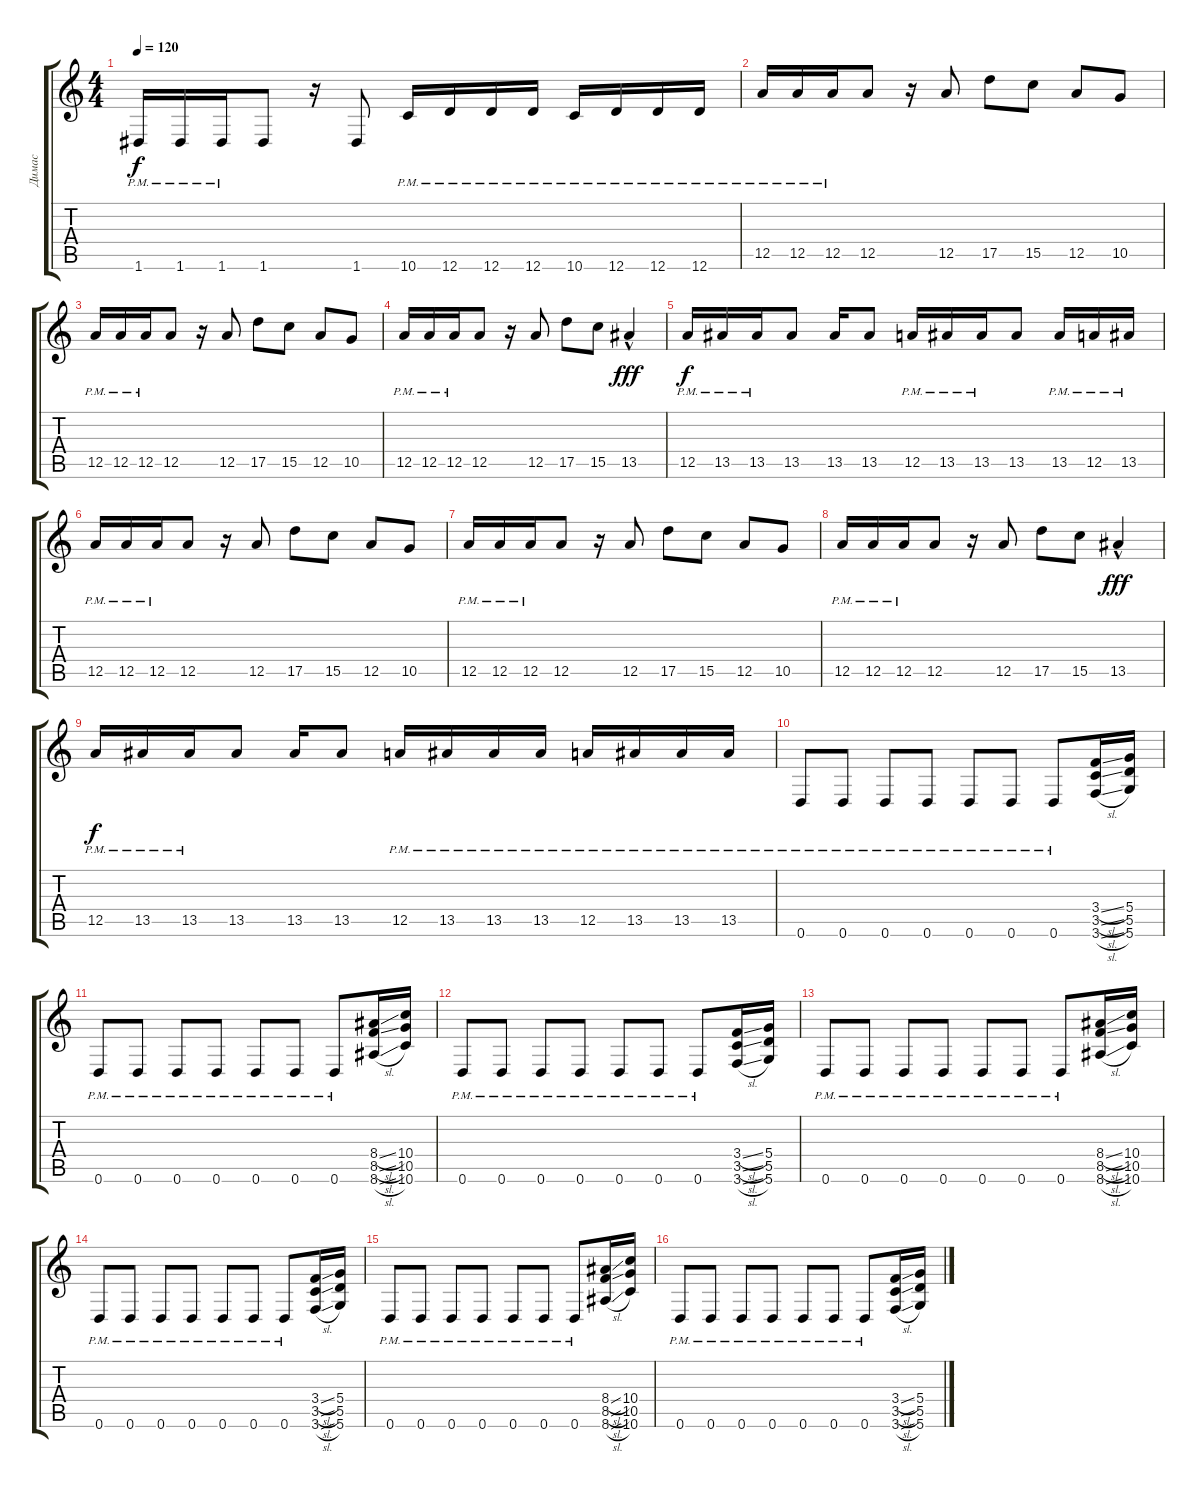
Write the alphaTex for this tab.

\track ("Димас" "Димас") {instrument distortionguitar}
\staff {score tabs}
\tuning (E4 B3 G3 D3 A2 D2) {hide}
\ts (4 4)
\tempo 120
\clef g2
\ks c
1.6{pm}.16{dy f} 1.6{pm}.16 1.6{pm}.16 1.6.8 r.16 1.6.8 10.6{pm}.16 12.6{pm}.16 12.6{pm}.16 12.6{pm}.16 10.6{pm}.16 12.6{pm}.16 12.6{pm}.16 12.6{pm}.16 |
12.5{pm}.16 12.5{pm}.16 12.5{pm}.16 12.5.8 r.16 12.5.8 17.5.8 15.5.8 12.5.8 10.5.8 |
12.5{pm}.16 12.5{pm}.16 12.5{pm}.16 12.5.8 r.16 12.5.8 17.5.8 15.5.8 12.5.8 10.5.8 |
12.5{pm}.16 12.5{pm}.16 12.5{pm}.16 12.5.8 r.16 12.5.8 17.5.8 15.5.8 13.5{hac}.4{dy fff} |
12.5{pm}.16{dy f} 13.5{pm}.16 13.5{pm}.16 13.5.8 13.5.16 13.5.8 12.5{pm}.16 13.5{pm}.16 13.5{pm}.16 13.5.8 13.5{pm}.16 12.5{pm}.16 13.5{pm}.16 |
12.5{pm}.16 12.5{pm}.16 12.5{pm}.16 12.5.8 r.16 12.5.8 17.5.8 15.5.8 12.5.8 10.5.8 |
12.5{pm}.16 12.5{pm}.16 12.5{pm}.16 12.5.8 r.16 12.5.8 17.5.8 15.5.8 12.5.8 10.5.8 |
12.5{pm}.16 12.5{pm}.16 12.5{pm}.16 12.5.8 r.16 12.5.8 17.5.8 15.5.8 13.5{hac}.4{dy fff} |
12.5{pm}.16{dy f} 13.5{pm}.16 13.5{pm}.16 13.5.8 13.5.16 13.5.8 12.5{pm}.16 13.5{pm}.16 13.5{pm}.16 13.5{pm}.16 12.5{pm}.16 13.5{pm}.16 13.5{pm}.16 13.5{pm}.16 |
0.6{pm}.8 0.6{pm}.8 0.6{pm}.8 0.6{pm}.8 0.6{pm}.8 0.6{pm}.8 0.6{pm}.8 (3.4{sl} 3.5{sl} 3.6{sl}).16 (5.4 5.5 5.6).16 |
0.6{pm}.8 0.6{pm}.8 0.6{pm}.8 0.6{pm}.8 0.6{pm}.8 0.6{pm}.8 0.6{pm}.8 (8.4{sl} 8.5{sl} 8.6{sl}).16 (10.4 10.5 10.6).16 |
0.6{pm}.8 0.6{pm}.8 0.6{pm}.8 0.6{pm}.8 0.6{pm}.8 0.6{pm}.8 0.6{pm}.8 (3.4{sl} 3.5{sl} 3.6{sl}).16 (5.4 5.5 5.6).16 |
0.6{pm}.8 0.6{pm}.8 0.6{pm}.8 0.6{pm}.8 0.6{pm}.8 0.6{pm}.8 0.6{pm}.8 (8.4{sl} 8.5{sl} 8.6{sl}).16 (10.4 10.5 10.6).16 |
0.6{pm}.8 0.6{pm}.8 0.6{pm}.8 0.6{pm}.8 0.6{pm}.8 0.6{pm}.8 0.6{pm}.8 (3.4{sl} 3.5{sl} 3.6{sl}).16 (5.4 5.5 5.6).16 |
0.6{pm}.8 0.6{pm}.8 0.6{pm}.8 0.6{pm}.8 0.6{pm}.8 0.6{pm}.8 0.6{pm}.8 (8.4{sl} 8.5{sl} 8.6{sl}).16 (10.4 10.5 10.6).16 |
0.6{pm}.8 0.6{pm}.8 0.6{pm}.8 0.6{pm}.8 0.6{pm}.8 0.6{pm}.8 0.6{pm}.8 (3.4{sl} 3.5{sl} 3.6{sl}).16 (5.4 5.5 5.6).16
